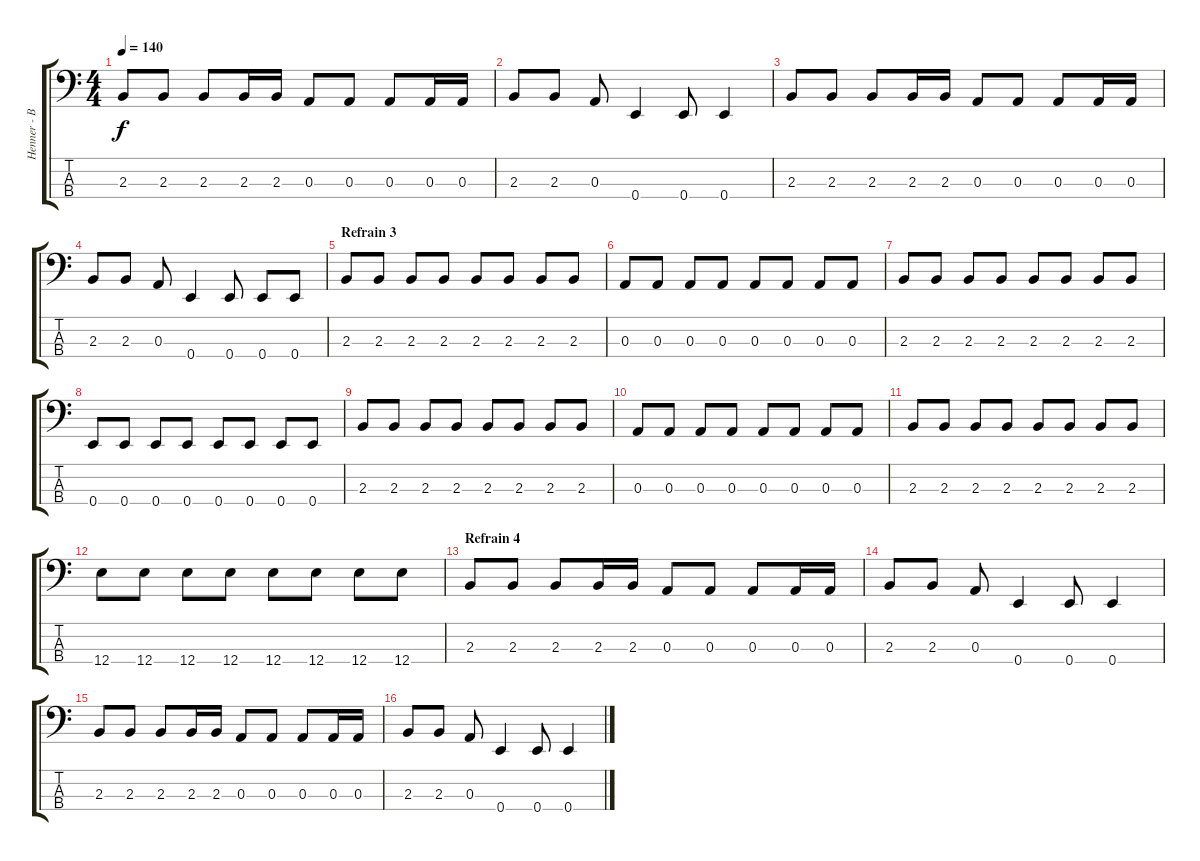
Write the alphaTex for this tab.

\track ("Henner - Bass" "Henner - B") {instrument electricbassfinger}
\staff {score tabs}
\tuning (G2 D2 A1 E1) {hide}
\ts (4 4)
\tempo 140
\clef f4
\ks c
2.3.8{dy f} 2.3.8 2.3.8 2.3.16 2.3.16 0.3.8 0.3.8 0.3.8 0.3.16 0.3.16 |
2.3.8 2.3.8 0.3.8 0.4.4 0.4.8 0.4.4 |
2.3.8 2.3.8 2.3.8 2.3.16 2.3.16 0.3.8 0.3.8 0.3.8 0.3.16 0.3.16 |
2.3.8 2.3.8 0.3.8 0.4.4 0.4.8 0.4.8 0.4.8 |
\section ("" "Refrain 3")
2.3.8 2.3.8 2.3.8 2.3.8 2.3.8 2.3.8 2.3.8 2.3.8 |
0.3.8 0.3.8 0.3.8 0.3.8 0.3.8 0.3.8 0.3.8 0.3.8 |
2.3.8 2.3.8 2.3.8 2.3.8 2.3.8 2.3.8 2.3.8 2.3.8 |
0.4.8 0.4.8 0.4.8 0.4.8 0.4.8 0.4.8 0.4.8 0.4.8 |
2.3.8 2.3.8 2.3.8 2.3.8 2.3.8 2.3.8 2.3.8 2.3.8 |
0.3.8 0.3.8 0.3.8 0.3.8 0.3.8 0.3.8 0.3.8 0.3.8 |
2.3.8 2.3.8 2.3.8 2.3.8 2.3.8 2.3.8 2.3.8 2.3.8 |
12.4.8 12.4.8 12.4.8 12.4.8 12.4.8 12.4.8 12.4.8 12.4.8 |
\section ("" "Refrain 4")
2.3.8 2.3.8 2.3.8 2.3.16 2.3.16 0.3.8 0.3.8 0.3.8 0.3.16 0.3.16 |
2.3.8 2.3.8 0.3.8 0.4.4 0.4.8 0.4.4 |
2.3.8 2.3.8 2.3.8 2.3.16 2.3.16 0.3.8 0.3.8 0.3.8 0.3.16 0.3.16 |
2.3.8 2.3.8 0.3.8 0.4.4 0.4.8 0.4.4
